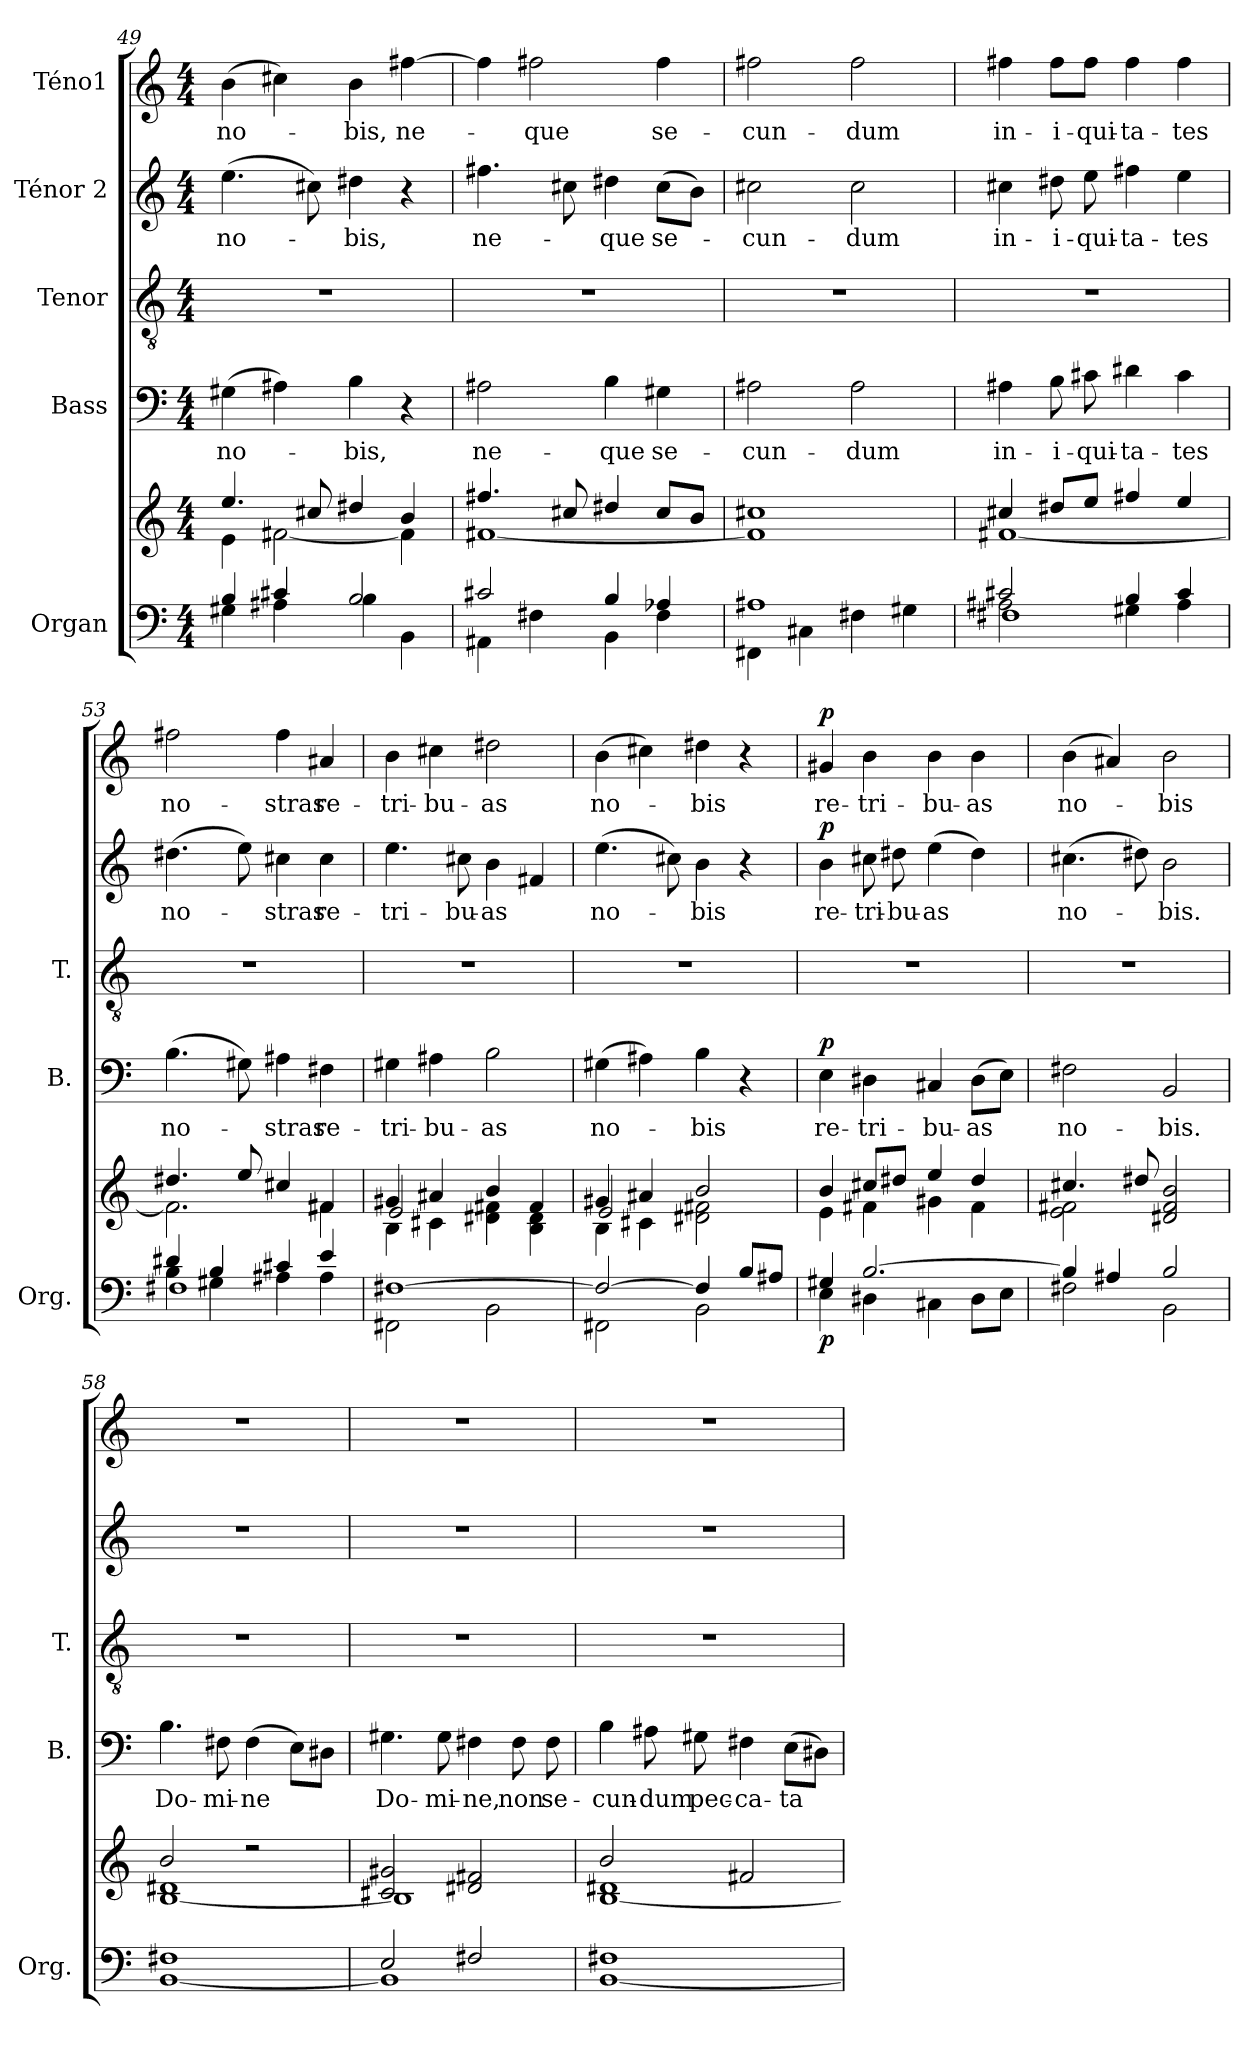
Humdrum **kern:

**kern	**kern	**dynam	**kern	**text	**dynam	**kern	**kern	**text	**dynam	**kern	**text	**dynam
*part5	*part5	*part5	*part4	*part4	*part4	*part3	*part2	*part2	*part2	*part1	*part1	*part1
*staff6	*staff5	*staff5/6	*staff4	*staff4	*staff4	*staff3	*staff2	*staff2	*staff2	*staff1	*staff1	*staff1
*I"Organ	*	*	*I"Bass	*	*	*I"Tenor	*I"Ténor 2	*	*	*I"Téno1	*	*
*I'Org.	*	*	*I'B.	*	*	*I'T.	*	*	*	*	*	*
*clefF4	*clefG2	*	*clefF4	*	*	*clefGv2	*clefG2	*	*	*clefG2	*	*
*k[]	*k[]	*	*k[]	*	*	*k[]	*k[]	*	*	*k[]	*	*
*M4/4	*M4/4	*	*M4/4	*	*	*M4/4	*M4/4	*	*	*M4/4	*	*
=49	=49	=49	=49	=49	=49	=49	=49	=49	=49	=49	=49	=49
*^	*^	*	*	*	*	*	*	*	*	*	*	*
!	!	!	!	!	!	!LO:LY:b	!	!	!	!LO:LY:b	!	!	!LO:LY:b	!
4B/	4G#X\	4.ee/	4e\	.	(>4G#X\	no-	.	1r	(>4.ee\	no-	.	(>4b\	no-	.
4c#X/	4A#X\	.	[2f#X\	.	4A#X\)	.	.	.	.	.	.	4cc#X\)	.	.
.	.	8cc#X/	.	.	.	.	.	.	8cc#X\)	.	.	.	.	.
!	!	!	!	!	!	!LO:LY:b	!	!	!	!LO:LY:b	!	!	!LO:LY:b	!
2B/	4B\	4dd#X/	.	.	4B\	-bis,	.	.	4dd#X\	-bis,	.	4b\	-bis,	.
!	!	!	!	!	!	!	!	!	!	!	!	!	!LO:LY:b	!
.	4BB\	4b/	4f#\]	.	4r	.	.	.	4r	.	.	[4ff#X\	ne-	.
=50	=50	=50	=50	=50	=50	=50	=50	=50	=50	=50	=50	=50	=50	=50
!	!	!	!	!	!	!LO:LY:b	!	!	!	!LO:LY:b	!	!	!	!
2c#X/	4AA#X\	4.ff#X/	[1f#X	.	2A#X\	ne-	.	1r	4.ff#X\	ne-	.	4ff#\]	.	.
!	!	!	!	!	!	!	!	!	!	!	!	!	!LO:LY:b	!
.	4F#X\	.	.	.	.	.	.	.	.	.	.	2ff#X\	-que	.
.	.	8cc#X/	.	.	.	.	.	.	8cc#X\	.	.	.	.	.
!	!	!	!	!	!	!LO:LY:b	!	!	!	!LO:LY:b	!	!	!	!
4B/	4BB\	4dd#X/	.	.	4B\	-que	.	.	4dd#X\	-que	.	.	.	.
!	!	!	!	!	!	!LO:LY:b	!	!	!	!LO:LY:b	!	!	!LO:LY:b	!
4A-X/	4F#\	8cc#/L	.	.	4G#X\	se-	.	.	(>8cc#\L	se-	.	4ff#\	se-	.
.	.	8b/J	.	.	.	.	.	.	8b\J)	.	.	.	.	.
=51	=51	=51	=51	=51	=51	=51	=51	=51	=51	=51	=51	=51	=51	=51
!	!	!	!	!	!	!LO:LY:b	!	!	!	!LO:LY:b	!	!	!LO:LY:b	!
1A#X	4FF#X\	1cc#X	1f#]	.	2A#X\	-cun-	.	1r	2cc#X\	-cun-	.	2ff#X\	-cun-	.
.	4C#X\	.	.	.	.	.	.	.	.	.	.	.	.	.
!	!	!	!	!	!	!LO:LY:b	!	!	!	!LO:LY:b	!	!	!LO:LY:b	!
.	4F#X\	.	.	.	2A#\	-dum	.	.	2cc#\	-dum	.	2ff#\	-dum	.
.	4G#X\	.	.	.	.	.	.	.	.	.	.	.	.	.
!!LO:PB:g=z
=52	=52	=52	=52	=52	=52	=52	=52	=52	=52	=52	=52	=52	=52	=52
*	*^	*	*	*	*	*	*	*	*	*	*	*	*	*
!	!	!	!	!	!	!	!LO:LY:b	!	!	!	!LO:LY:b	!	!	!LO:LY:b	!
2c#X/	2A#X\	1F#X	4cc#X/	[1f#X	.	4A#X\	in-	.	1r	4cc#X\	in-	.	4ff#X\	in-	.
!	!	!	!	!	!	!	!LO:LY:b	!	!	!	!LO:LY:b	!	!	!LO:LY:b	!
.	.	.	8dd#X/L	.	.	8B\	-i-	.	.	8dd#X\	-i-	.	8ff#\L	-i-	.
!	!	!	!	!	!	!	!LO:LY:b	!	!	!	!LO:LY:b	!	!	!LO:LY:b	!
.	.	.	8ee/J	.	.	8c#X\	-qui-	.	.	8ee\	-qui-	.	8ff#\J	-qui-	.
!	!	!	!	!	!	!	!LO:LY:b	!	!	!	!LO:LY:b	!	!	!LO:LY:b	!
4B/	4G#X\	.	4ff#X/	.	.	4d#X\	-ta-	.	.	4ff#X\	-ta-	.	4ff#\	-ta-	.
!	!	!	!	!	!	!	!LO:LY:b	!	!	!	!LO:LY:b	!	!	!LO:LY:b	!
4c#/	4A#\	.	4ee/	.	.	4c#\	-tes	.	.	4ee\	-tes	.	4ff#\	-tes	.
=53	=53	=53	=53	=53	=53	=53	=53	=53	=53	=53	=53	=53	=53	=53	=53
!	!	!	!	!	!	!	!LO:LY:b	!	!	!	!LO:LY:b	!	!	!LO:LY:b	!
4d#X/	4B\	1F#X	4.dd#X/	2.f#\]	.	(>4.B\	no-	.	1r	(>4.dd#X\	no-	.	2ff#X\	no-	.
4B/	4G#X\	.	.	.	.	.	.	.	.	.	.	.	.	.	.
.	.	.	8ee/	.	.	8G#X\)	.	.	.	8ee\)	.	.	.	.	.
!	!	!	!	!	!	!	!LO:LY:b	!	!	!	!LO:LY:b	!	!	!LO:LY:b	!
4c#X/	4A#X\	.	4cc#X/	.	.	4A#X\	-stras	.	.	4cc#X\	-stras	.	4ff#\	-stras	.
!	!	!	!	!	!	!	!LO:LY:b	!	!	!	!LO:LY:b	!	!	!LO:LY:b	!
4e/	4A#\	.	4f#X/	4f#\	.	4F#X\	re-	.	.	4cc#\	re-	.	4a#X/	re-	.
*	*v	*v	*	*	*	*	*	*	*	*	*	*	*	*	*
=54	=54	=54	=54	=54	=54	=54	=54	=54	=54	=54	=54	=54	=54	=54
*	*	*	*^	*	*	*	*	*	*	*	*	*	*	*
!	!	!	!	!	!	!	!LO:LY:b	!	!	!	!LO:LY:b	!	!	!LO:LY:b	!
[1F#X	2FF#X\	4g#X/	4B\	2e/	.	4G#X\	-tri-	.	1r	4.ee\	-tri-	.	4b\	-tri-	.
!	!	!	!	!	!	!	!LO:LY:b	!	!	!	!	!	!	!LO:LY:b	!
.	.	4a#X/	4c#X\	.	.	4A#X\	-bu-	.	.	.	.	.	4cc#X\	-bu-	.
!	!	!	!	!	!	!	!	!	!	!	!LO:LY:b	!	!	!	!
.	.	.	.	.	.	.	.	.	.	8cc#X\	-bu-	.	.	.	.
!	!	!	!	!	!	!	!LO:LY:b	!	!	!	!LO:LY:b	!	!	!LO:LY:b	!
.	2BB\	4b/	4d#X\ 4f#X\	2ryy	.	2B\	-as	.	.	4b\	-as	.	2dd#X\	-as	.
.	.	4f#/	4B\ 4d#\	.	.	.	.	.	.	4f#X/	.	.	.	.	.
=55	=55	=55	=55	=55	=55	=55	=55	=55	=55	=55	=55	=55	=55	=55	=55
!	!	!	!	!	!	!	!LO:LY:b	!	!	!	!LO:LY:b	!	!	!LO:LY:b	!
2F#/_	2FF#X\	4g#X/	4B\	2e/	.	(>4G#X\	no-	.	1r	(>4.ee\	no-	.	(>4b\	no-	.
.	.	4a#X/	4c#X\	.	.	4A#X\)	.	.	.	.	.	.	4cc#X\)	.	.
.	.	.	.	.	.	.	.	.	.	8cc#X\)	.	.	.	.	.
!	!	!	!	!	!	!	!LO:LY:b	!	!	!	!LO:LY:b	!	!	!LO:LY:b	!
4F#/]	2BB\	2b/	2d#X\ 2f#X\	2ryy	.	4B\	-bis	.	.	4b\	-bis	.	4dd#X\	-bis	.
8B/L	.	.	.	.	.	4r	.	.	.	4r	.	.	4r	.	.
8A#X/J	.	.	.	.	.	.	.	.	.	.	.	.	.	.	.
*	*	*	*v	*v	*	*	*	*	*	*	*	*	*	*	*
!!LO:LB:g=z
=56	=56	=56	=56	=56	=56	=56	=56	=56	=56	=56	=56	=56	=56	=56
!	!	!	!	!LO:DY:b=2	!	!LO:LY:b	!LO:DY:b	!	!	!LO:LY:b	!LO:DY:b	!	!LO:LY:b	!LO:DY:b
4G#X/	4E\	4b/	4e\	p	4E\	re-	p	1r	4b\	re-	p	4g#X/	re-	p
!	!	!	!	!	!	!LO:LY:b	!	!	!	!LO:LY:b	!	!	!LO:LY:b	!
[2.B/	4D#X\	8cc#X/L	4f#X\	.	4D#X\	-tri-	.	.	8cc#X\	-tri-	.	4b\	-tri-	.
!	!	!	!	!	!	!	!	!	!	!LO:LY:b	!	!	!	!
.	.	8dd#X/J	.	.	.	.	.	.	8dd#X\	-bu-	.	.	.	.
!	!	!	!	!	!	!LO:LY:b	!	!	!	!LO:LY:b	!	!	!LO:LY:b	!
.	4C#X\	4ee/	4g#X\	.	4C#X/	-bu-	.	.	(>4ee\	-as	.	4b\	-bu-	.
!	!	!	!	!	!	!LO:LY:b	!	!	!	!	!	!	!LO:LY:b	!
.	8D#\L	4dd#/	4f#\	.	(>8D#\L	-as	.	.	4dd#\)	.	.	4b\	-as	.
.	8E\J	.	.	.	8E\J)	.	.	.	.	.	.	.	.	.
=57	=57	=57	=57	=57	=57	=57	=57	=57	=57	=57	=57	=57	=57	=57
!	!	!	!	!	!	!LO:LY:b	!	!	!	!LO:LY:b	!	!	!LO:LY:b	!
4B/]	2F#X\	4.cc#X/	2e\ 2f#X\	.	2F#X\	no-	.	1r	(>4.cc#X\	no-	.	(>4b\	no-	.
4A#X/	.	.	.	.	.	.	.	.	.	.	.	4a#X/)	.	.
.	.	8dd#X/	.	.	.	.	.	.	8dd#X\)	.	.	.	.	.
!	!	!	!	!	!	!LO:LY:b	!	!	!	!LO:LY:b	!	!	!LO:LY:b	!
2B/	2BB\	2d#X/ 2f#/ 2b/	2ryy	.	2BB/	-bis.	.	.	2b\	-bis.	.	2b\	-bis	.
=58	=58	=58	=58	=58	=58	=58	=58	=58	=58	=58	=58	=58	=58	=58
!	!	!	!	!	!	!LO:LY:b	!	!	!	!	!	!	!	!
1F#X	[1BB	2b/	[1B 1d#X	.	4.B\	Do-	.	1r	1r	.	.	1r	.	.
!	!	!	!	!	!	!LO:LY:b	!	!	!	!	!	!	!	!
.	.	.	.	.	8F#X\	-mi-	.	.	.	.	.	.	.	.
!	!	!	!	!	!	!LO:LY:b	!	!	!	!	!	!	!	!
.	.	2r	.	.	(>4F#\	-ne	.	.	.	.	.	.	.	.
.	.	.	.	.	8E\L)	.	.	.	.	.	.	.	.	.
.	.	.	.	.	8D#X\J	.	.	.	.	.	.	.	.	.
=59	=59	=59	=59	=59	=59	=59	=59	=59	=59	=59	=59	=59	=59	=59
!	!	!	!	!	!	!LO:LY:b	!	!	!	!	!	!	!	!
2E/	1BB]	2c#X/ 2g#X/	1B]	.	4.G#X\	Do-	.	1r	1r	.	.	1r	.	.
!	!	!	!	!	!	!LO:LY:b	!	!	!	!	!	!	!	!
.	.	.	.	.	8G#\	-mi-	.	.	.	.	.	.	.	.
!	!	!	!	!	!	!LO:LY:b	!	!	!	!	!	!	!	!
2F#X/	.	2d#X/ 2f#X/	.	.	4F#X\	-ne,	.	.	.	.	.	.	.	.
!	!	!	!	!	!	!LO:LY:b	!	!	!	!	!	!	!	!
.	.	.	.	.	8F#\	non	.	.	.	.	.	.	.	.
!	!	!	!	!	!	!LO:LY:b	!	!	!	!	!	!	!	!
.	.	.	.	.	8F#\	se-	.	.	.	.	.	.	.	.
!!LO:PB:g=z
=60	=60	=60	=60	=60	=60	=60	=60	=60	=60	=60	=60	=60	=60	=60
!	!	!	!	!	!	!LO:LY:b	!	!	!	!	!	!	!	!
1F#X	[1BB	2b/	[1B 1d#X	.	4B\	-cun-	.	1r	1r	.	.	1r	.	.
!	!	!	!	!	!	!LO:LY:b	!	!	!	!	!	!	!	!
.	.	.	.	.	8A#X\	-dum	.	.	.	.	.	.	.	.
!	!	!	!	!	!	!LO:LY:b	!	!	!	!	!	!	!	!
.	.	.	.	.	8G#X\	pec-	.	.	.	.	.	.	.	.
!	!	!	!	!	!	!LO:LY:b	!	!	!	!	!	!	!	!
.	.	2f#X/	.	.	4F#X\	-ca-	.	.	.	.	.	.	.	.
!	!	!	!	!	!	!LO:LY:b	!	!	!	!	!	!	!	!
.	.	.	.	.	(>8E\L	-ta	.	.	.	.	.	.	.	.
.	.	.	.	.	8D#X\J)	.	.	.	.	.	.	.	.	.
*v	*v	*	*	*	*	*	*	*	*	*	*	*	*	*
*	*v	*v	*	*	*	*	*	*	*	*	*	*	*
=	=	=	=	=	=	=	=	=	=	=	=	=
*-	*-	*-	*-	*-	*-	*-	*-	*-	*-	*-	*-	*-
